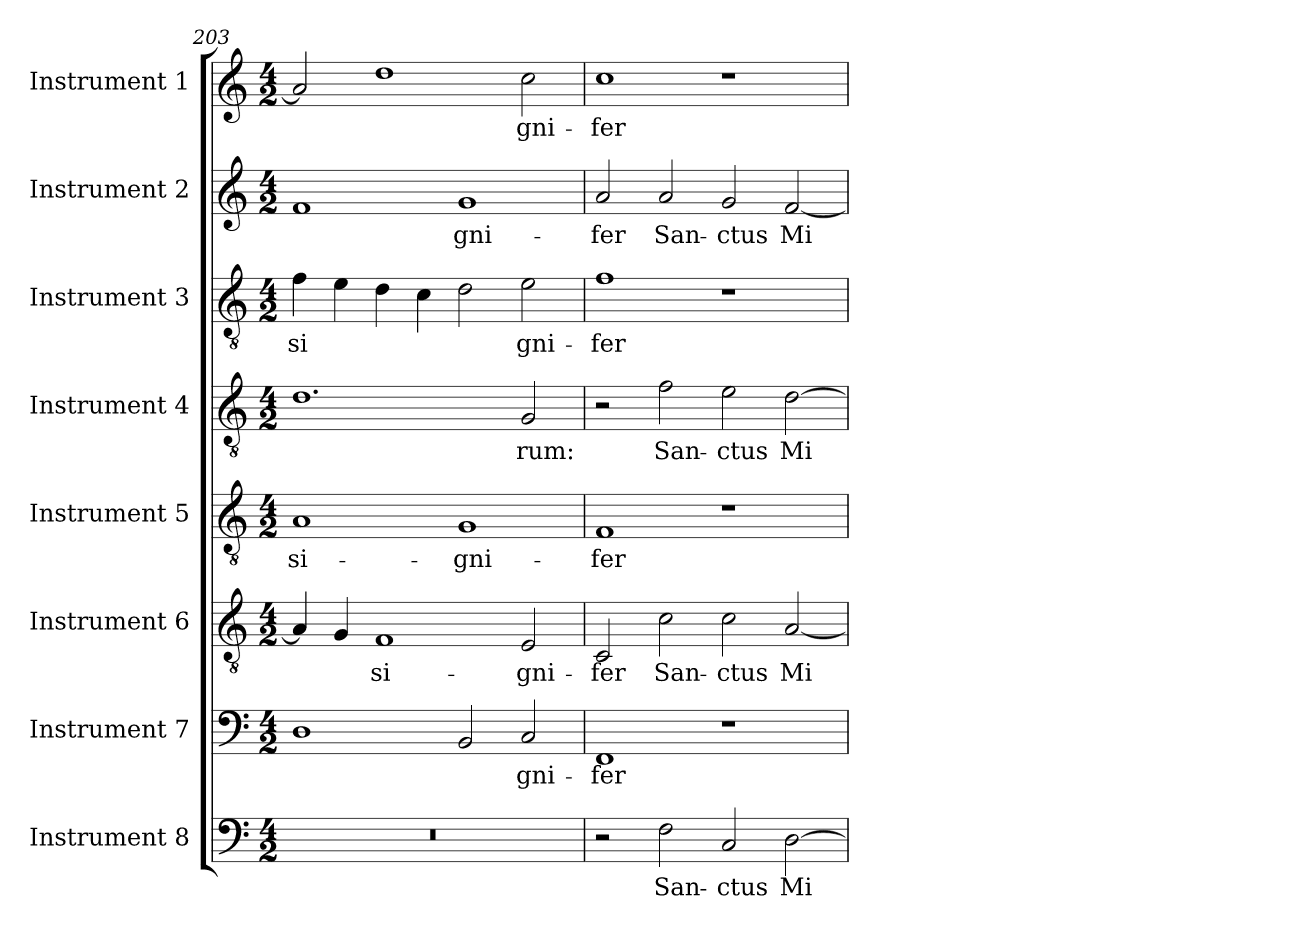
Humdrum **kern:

**kern	**text	**kern	**text	**kern	**text	**kern	**text	**kern	**text	**kern	**text	**kern	**text	**kern	**text
*part8	*part8	*part7	*part7	*part6	*part6	*part5	*part5	*part4	*part4	*part3	*part3	*part2	*part2	*part1	*part1
*staff8	*staff8	*staff7	*staff7	*staff6	*staff6	*staff5	*staff5	*staff4	*staff4	*staff3	*staff3	*staff2	*staff2	*staff1	*staff1
*I"Instrument 8	*	*I"Instrument 7	*	*I"Instrument 6	*	*I"Instrument 5	*	*I"Instrument 4	*	*I"Instrument 3	*	*I"Instrument 2	*	*I"Instrument 1	*
*clefF4	*	*clefF4	*	*clefGv2	*	*clefGv2	*	*clefGv2	*	*clefGv2	*	*clefG2	*	*clefG2	*
*k[]	*	*k[]	*	*k[]	*	*k[]	*	*k[]	*	*k[]	*	*k[]	*	*k[]	*
*C:	*	*C:	*	*C:	*	*C:	*	*C:	*	*C:	*	*C:	*	*C:	*
*M4/2	*	*M4/2	*	*M4/2	*	*M4/2	*	*M4/2	*	*M4/2	*	*M4/2	*	*M4/2	*
=203	=203	=203	=203	=203	=203	=203	=203	=203	=203	=203	=203	=203	=203	=203	=203
!	!	!	!LO:LY:b:cj	!	!LO:LY:b:cj	!	!LO:LY:b:cj	!	!LO:LY:b:cj	!	!LO:LY:b:cj	!	!LO:LY:b:cj	!	!LO:LY:b:cj
0r	.	1D	--	4A/]	.	1A	si-	1.d	--	4f\	si-	1f	--	2a/]	--
!	!	!	!	!	!LO:LY:b:cj	!	!	!	!	!	!LO:LY:b:cj	!	!	!	!
.	.	.	.	4G/	.	.	.	.	.	4e\	--	.	.	.	.
!	!	!	!	!	!LO:LY:b:cj	!	!	!	!	!	!LO:LY:b:cj	!	!	!	!LO:LY:b:cj
.	.	.	.	1F	si-	.	.	.	.	4d\	--	.	.	1dd	--
!	!	!	!	!	!	!	!	!	!	!	!LO:LY:b:cj	!	!	!	!
.	.	.	.	.	.	.	.	.	.	4c\	--	.	.	.	.
!	!	!	!LO:LY:b:cj	!	!	!	!LO:LY:b:cj	!	!	!	!LO:LY:b:cj	!	!LO:LY:b:cj	!	!
.	.	2BB/	--	.	.	1G	-gni-	.	.	2d\	--	1g	-gni-	.	.
!	!	!	!LO:LY:b:cj	!	!LO:LY:b:cj	!	!	!	!LO:LY:b:cj	!	!LO:LY:b:cj	!	!	!	!LO:LY:b:cj
.	.	2C/	-gni-	2E/	-gni-	.	.	2G/	-rum:	2e\	-gni-	.	.	2cc\	-gni-
=204	=204	=204	=204	=204	=204	=204	=204	=204	=204	=204	=204	=204	=204	=204	=204
!	!	!	!LO:LY:b:cj	!	!LO:LY:b:cj	!	!LO:LY:b:cj	!	!	!	!LO:LY:b:cj	!	!LO:LY:b:cj	!	!LO:LY:b:cj
2r	.	1FF	-fer	2C/	-fer	1F	-fer	2r	.	1f	-fer	2a/	-fer	1cc	-fer
!	!LO:LY:b:cj	!	!	!	!LO:LY:b:cj	!	!	!	!LO:LY:b:cj	!	!	!	!LO:LY:b:cj	!	!
2F\	San-	.	.	2c\	San-	.	.	2f\	San-	.	.	2a/	San-	.	.
!	!LO:LY:b:cj	!	!	!	!LO:LY:b:cj	!	!	!	!LO:LY:b:cj	!	!	!	!LO:LY:b:cj	!	!
2C/	-ctus	1r	.	2c\	-ctus	1r	.	2e\	-ctus	1r	.	2g/	-ctus	1r	.
!	!LO:LY:b:cj	!	!	!	!LO:LY:b:cj	!	!	!	!LO:LY:b:cj	!	!	!	!LO:LY:b:cj	!	!
[>2D\	Mi-	.	.	[<2A/	Mi-	.	.	[>2d\	Mi-	.	.	[<2f/	Mi-	.	.
=	=	=	=	=	=	=	=	=	=	=	=	=	=	=	=
*-	*-	*-	*-	*-	*-	*-	*-	*-	*-	*-	*-	*-	*-	*-	*-
